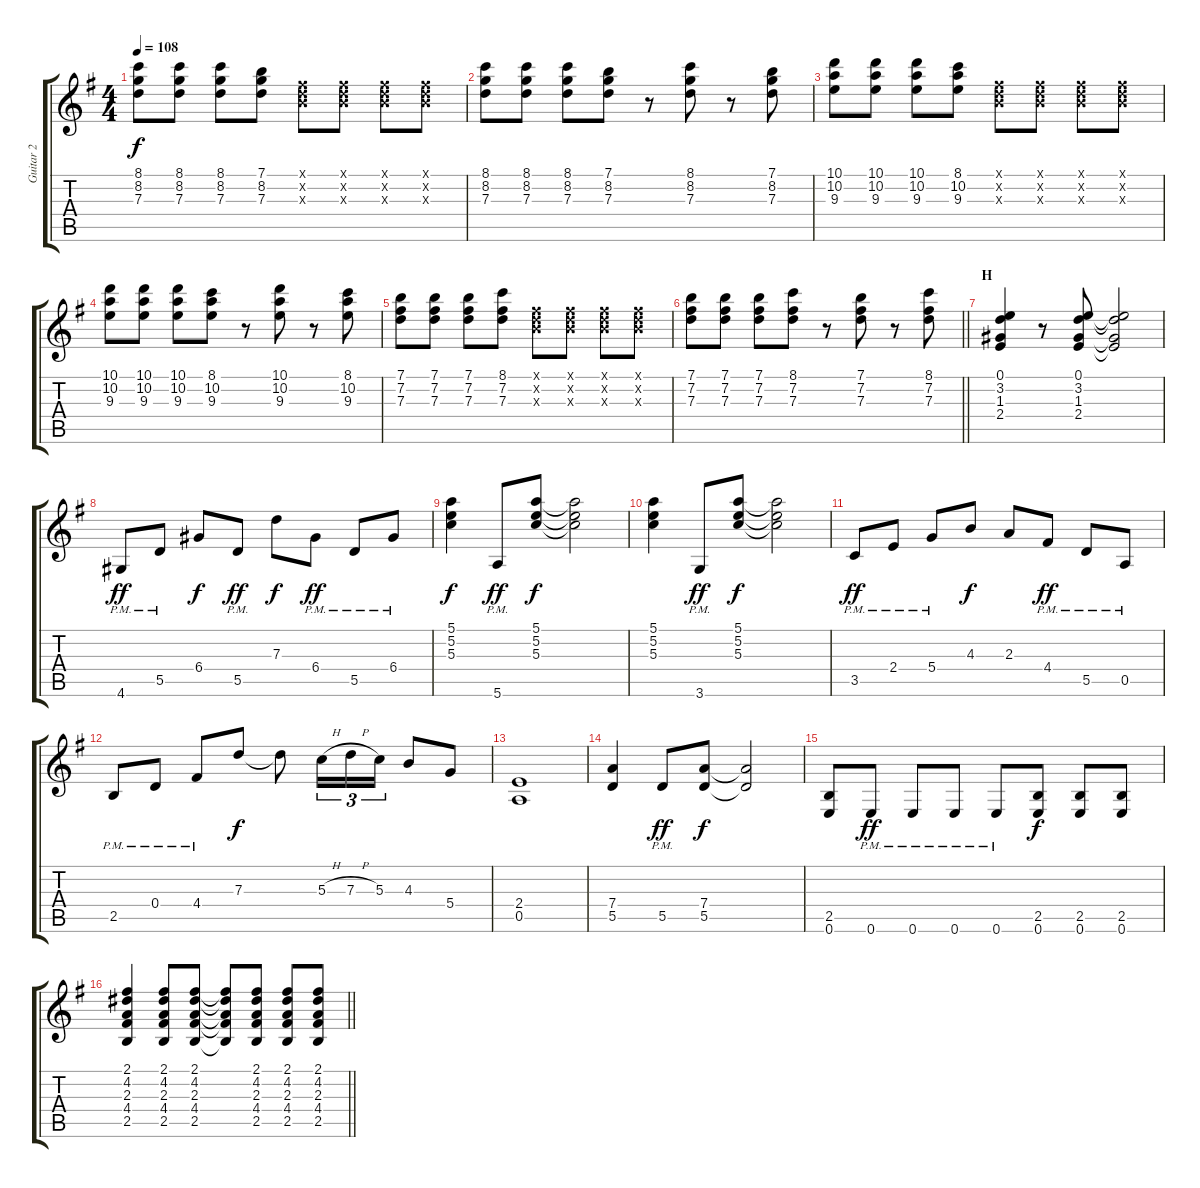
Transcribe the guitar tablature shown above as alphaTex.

\track ("Guitar 2" "Guitar 2") {instrument distortionguitar}
\staff {score tabs}
\tuning (E4 B3 G3 D3 A2 E2) {hide}
\ts (4 4)
\tempo 108
\clef g2
\ks g
(8.1 8.2 7.3).8{dy f} (8.1 8.2 7.3).8 (8.1 8.2 7.3).8 (7.1 8.2 7.3).8 (2.1{x} 3.2{x} 4.3{x}).8 (2.1{x} 3.2{x} 4.3{x}).8 (2.1{x} 3.2{x} 4.3{x}).8 (2.1{x} 3.2{x} 4.3{x}).8 |
(8.1 8.2 7.3).8 (8.1 8.2 7.3).8 (8.1 8.2 7.3).8 (7.1 8.2 7.3).8 r.8 (8.1 8.2 7.3).8 r.8 (7.1 8.2 7.3).8 |
(10.1 10.2 9.3).8 (10.1 10.2 9.3).8 (10.1 10.2 9.3).8 (8.1 10.2 9.3).8 (2.1{x} 3.2{x} 4.3{x}).8 (2.1{x} 3.2{x} 4.3{x}).8 (2.1{x} 3.2{x} 4.3{x}).8 (2.1{x} 3.2{x} 4.3{x}).8 |
(10.1 10.2 9.3).8 (10.1 10.2 9.3).8 (10.1 10.2 9.3).8 (8.1 10.2 9.3).8 r.8 (10.1 10.2 9.3).8 r.8 (8.1 10.2 9.3).8 |
(7.1 7.2 7.3).8 (7.1 7.2 7.3).8 (7.1 7.2 7.3).8 (8.1 7.2 7.3).8 (2.1{x} 3.2{x} 4.3{x}).8 (2.1{x} 3.2{x} 4.3{x}).8 (2.1{x} 3.2{x} 4.3{x}).8 (2.1{x} 3.2{x} 4.3{x}).8 |
\barLineRight lightlight
(7.1 7.2 7.3).8 (7.1 7.2 7.3).8 (7.1 7.2 7.3).8 (8.1 7.2 7.3).8 r.8 (7.1 7.2 7.3).8 r.8 (8.1 7.2 7.3).8 |
\section ("" "H")
(0.1 3.2 1.3 2.4).4 r.8 (0.1 3.2 1.3 2.4).8 (0.1{t} 3.2{t} 1.3{t} 2.4{t}).2 |
4.6{pm}.8{dy ff} 5.5{pm}.8 6.4.8{dy f} 5.5{pm}.8{dy ff} 7.3.8{dy f} 6.4{pm}.8{dy ff} 5.5{pm}.8 6.4{pm}.8 |
(5.1 5.2 5.3).4{dy f} 5.6{pm}.8{dy ff} (5.1 5.2 5.3).8{dy f} (5.1{t} 5.2{t} 5.3{t}).2 |
(5.1 5.2 5.3).4 3.6{pm}.8{dy ff} (5.1 5.2 5.3).8{dy f} (5.1{t} 5.2{t} 5.3{t}).2 |
3.5{pm}.8{dy ff} 2.4{pm}.8 5.4{pm}.8 4.3.8{dy f} 2.3.8 4.4{pm}.8{dy ff} 5.5{pm}.8 0.5{pm}.8 |
2.5{pm}.8 0.4{pm}.8 4.4{pm}.8 7.3.8{dy f} 7.3{t}.8 5.3{h}.16{tu (3 2)} 7.3{h}.16{tu (3 2)} 5.3.16{tu (3 2)} 4.3.8 5.4.8 |
(2.4 0.5).1 |
(7.4 5.5).4 5.5{pm}.8{dy ff} (7.4 5.5).8{dy f} (7.4{t} 5.5{t}).2 |
(2.5 0.6).8 0.6{pm}.8{dy ff} 0.6{pm}.8 0.6{pm}.8 0.6{pm}.8 (2.5 0.6).8{dy f} (2.5 0.6).8 (2.5 0.6).8 |
\barLineRight lightlight
(2.1 4.2 2.3 4.4 2.5).4{balance 8} (2.1 4.2 2.3 4.4 2.5).8 (2.1 4.2 2.3 4.4 2.5).8 (2.1{t} 4.2{t} 2.3{t} 4.4{t} 2.5{t}).8 (2.1 4.2 2.3 4.4 2.5).8 (2.1 4.2 2.3 4.4 2.5).8 (2.1 4.2 2.3 4.4 2.5).8
